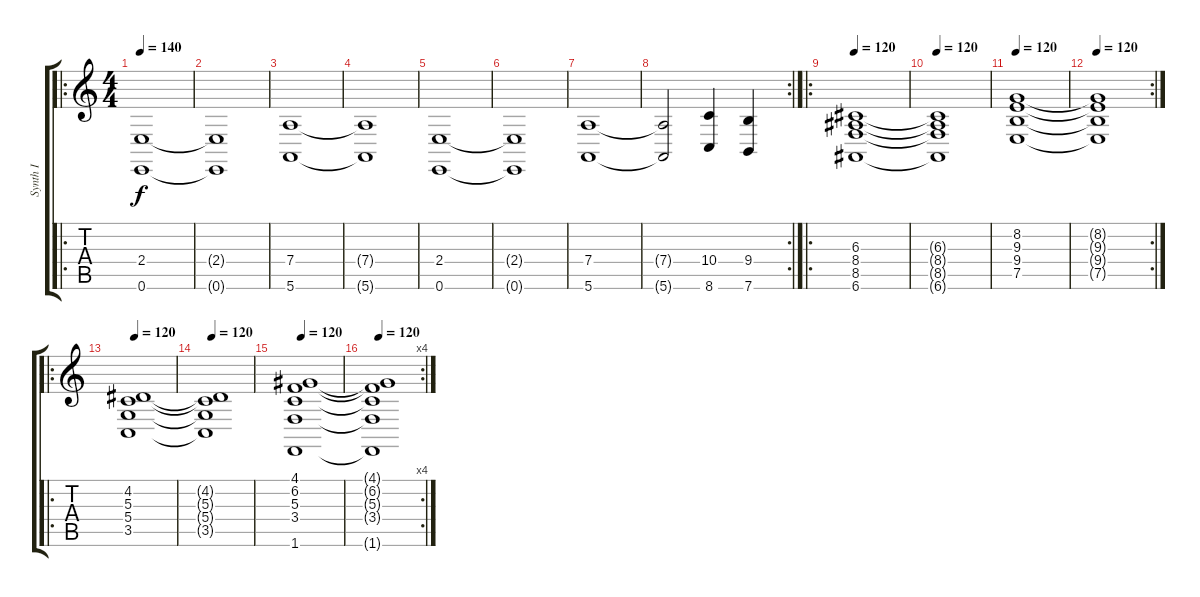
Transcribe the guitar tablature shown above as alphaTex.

\track ("Synth I" "Synth I") {instrument pad4choir}
\staff {score tabs}
\tuning (E4 B3 G3 D3 A2 E2) {hide}
\ro
\ts (4 4)
\tempo 140
\clef g2
\ks c
(2.4 0.6).1{dy f} |
(2.4{t} 0.6{t}).1 |
(7.4 5.6).1 |
(7.4{t} 5.6{t}).1 |
(2.4 0.6).1 |
(2.4{t} 0.6{t}).1 |
(7.4 5.6).1 |
\rc 2
(7.4{t} 5.6{t}).2 (10.4 8.6).4 (9.4 7.6).4 |
\ro
\tempo 120
(6.3 8.4 8.5 6.6).1 |
\tempo 120
(6.3{t} 8.4{t} 8.5{t} 6.6{t}).1 |
\tempo 120
(8.2 9.3 9.4 7.5).1 |
\rc 2
\tempo 120
(8.2{t} 9.3{t} 9.4{t} 7.5{t}).1 |
\ro
\tempo 120
(4.2 5.3 5.4 3.5).1 |
\tempo 120
(4.2{t} 5.3{t} 5.4{t} 3.5{t}).1 |
\tempo 120
(4.1 6.2 5.3 3.4 1.6).1 |
\rc 4
\tempo 120
(4.1{t} 6.2{t} 5.3{t} 3.4{t} 1.6{t}).1
